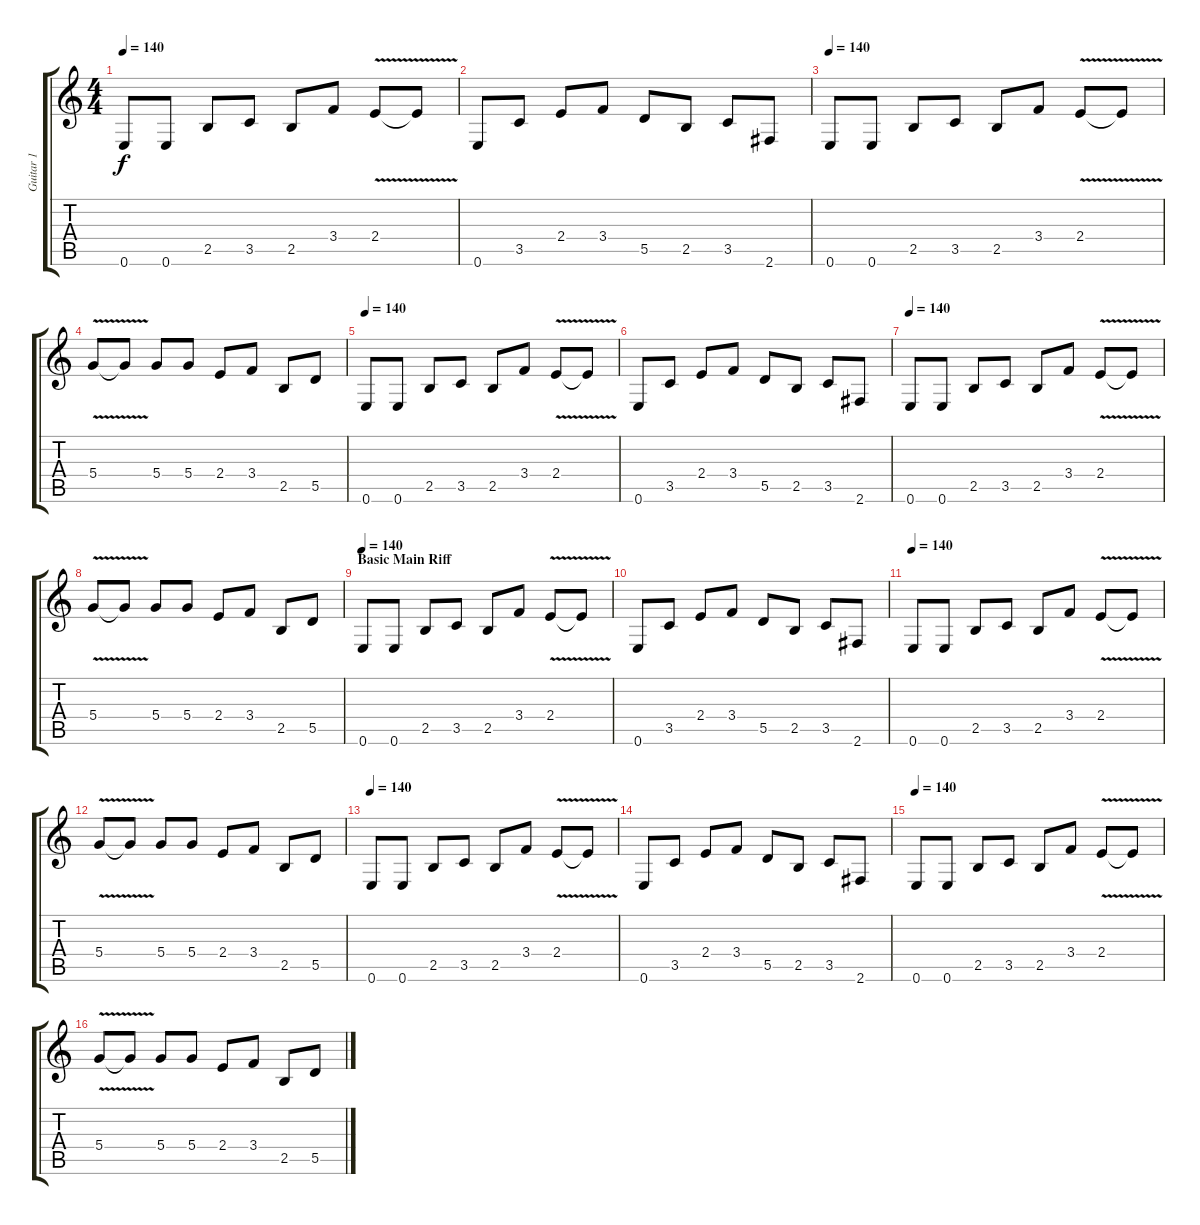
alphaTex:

\track ("Guitar 1" "Guitar 1") {instrument overdrivenguitar}
\staff {score tabs}
\tuning (E4 B3 G3 D3 A2 E2) {hide}
\ts (4 4)
\tempo 140
\clef g2
\ks c
0.6.8{dy f} 0.6.8 2.5.8 3.5.8 2.5.8 3.4.8 2.4{v}.8 2.4{t}.8 |
0.6.8 3.5.8 2.4.8 3.4.8 5.5.8 2.5.8 3.5.8 2.6.8 |
\tempo 140
0.6.8 0.6.8 2.5.8 3.5.8 2.5.8 3.4.8 2.4{v}.8 2.4{t}.8 |
5.4{v}.8 5.4{t}.8 5.4.8 5.4.8 2.4.8 3.4.8 2.5.8 5.5.8 |
\tempo 140
0.6.8 0.6.8 2.5.8 3.5.8 2.5.8 3.4.8 2.4{v}.8 2.4{t}.8 |
0.6.8 3.5.8 2.4.8 3.4.8 5.5.8 2.5.8 3.5.8 2.6.8 |
\tempo 140
0.6.8 0.6.8 2.5.8 3.5.8 2.5.8 3.4.8 2.4{v}.8 2.4{t}.8 |
5.4{v}.8 5.4{t}.8 5.4.8 5.4.8 2.4.8 3.4.8 2.5.8 5.5.8 |
\section ("" "Basic Main Riff ")
\tempo 140
0.6.8 0.6.8 2.5.8 3.5.8 2.5.8 3.4.8 2.4{v}.8 2.4{t}.8 |
0.6.8 3.5.8 2.4.8 3.4.8 5.5.8 2.5.8 3.5.8 2.6.8 |
\tempo 140
0.6.8 0.6.8 2.5.8 3.5.8 2.5.8 3.4.8 2.4{v}.8 2.4{t}.8 |
5.4{v}.8 5.4{t}.8 5.4.8 5.4.8 2.4.8 3.4.8 2.5.8 5.5.8 |
\tempo 140
0.6.8 0.6.8 2.5.8 3.5.8 2.5.8 3.4.8 2.4{v}.8 2.4{t}.8 |
0.6.8 3.5.8 2.4.8 3.4.8 5.5.8 2.5.8 3.5.8 2.6.8 |
\tempo 140
0.6.8 0.6.8 2.5.8 3.5.8 2.5.8 3.4.8 2.4{v}.8 2.4{t}.8 |
5.4{v}.8 5.4{t}.8 5.4.8 5.4.8 2.4.8 3.4.8 2.5.8 5.5.8
